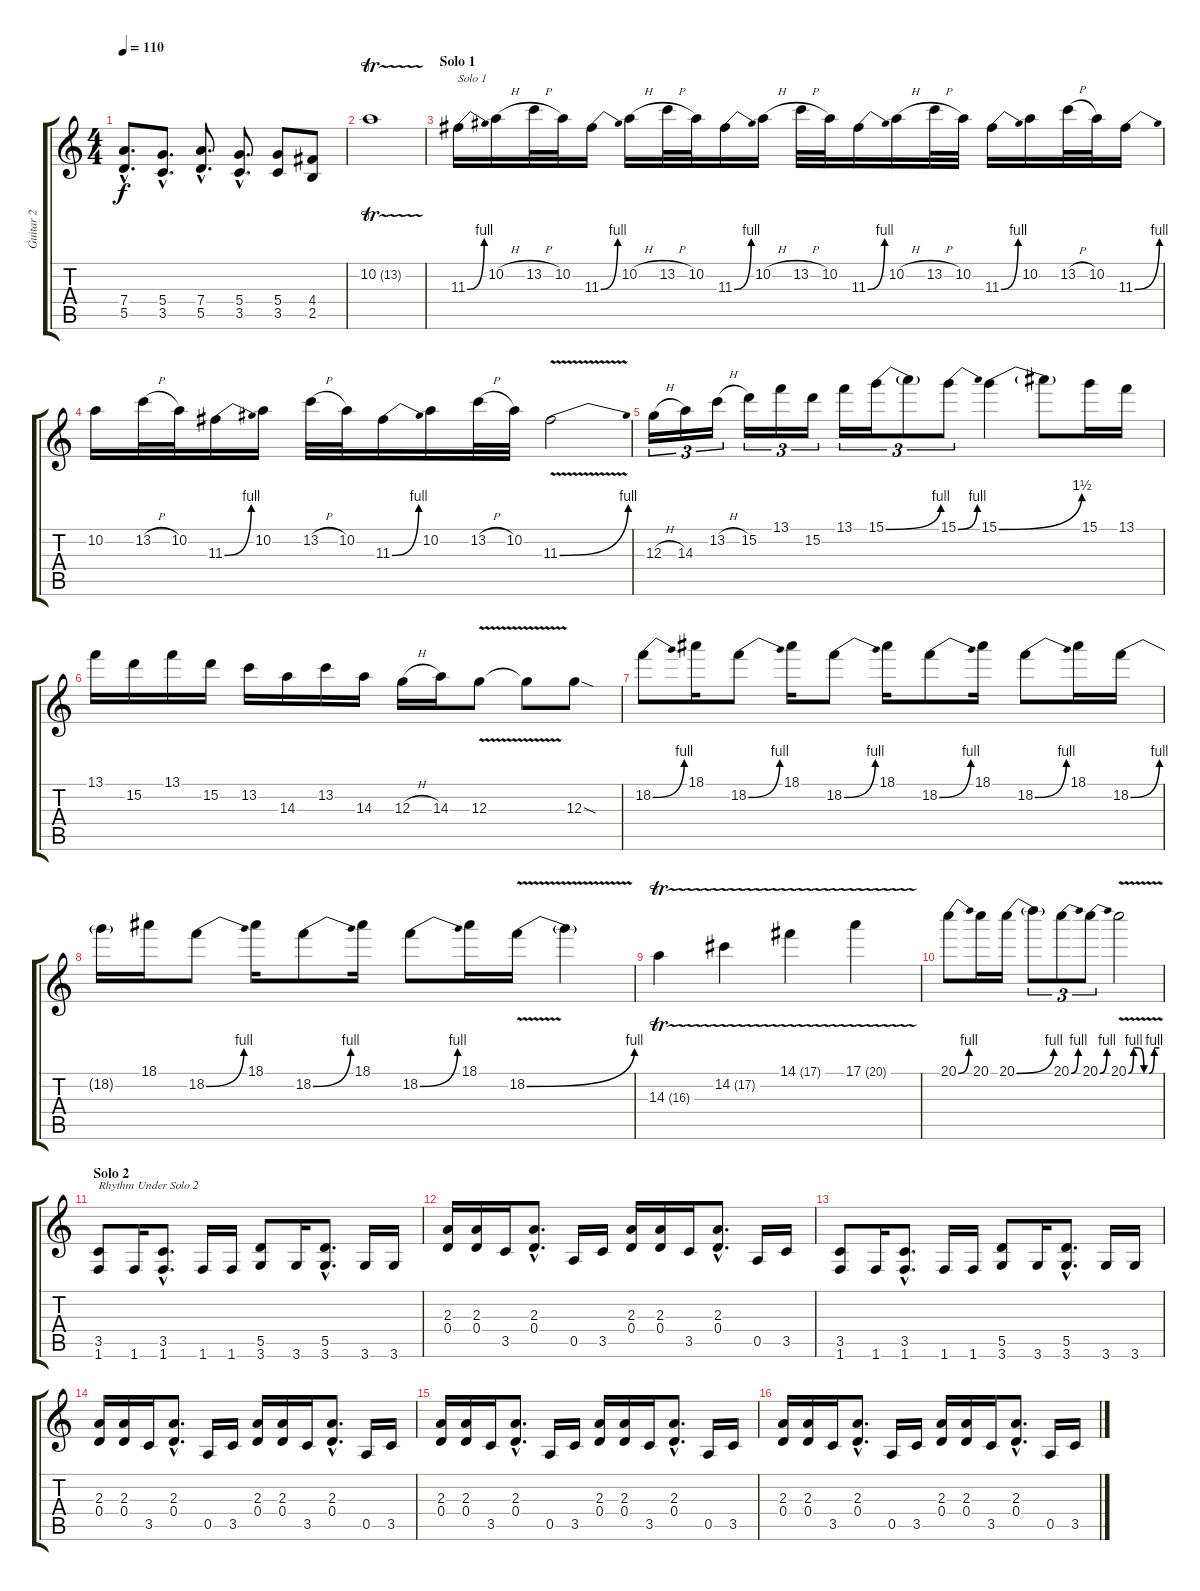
\track ("Guitar 2" "Guitar 2") {instrument overdrivenguitar}
\staff {score tabs}
\tuning (E4 B3 G3 D3 A2 E2) {hide}
\ts (4 4)
\tempo 110
\clef g2
\ks c
(7.4{hac} 5.5{hac}).8{d dy f} (5.4{hac} 3.5{hac}).8{d} (7.4{hac} 5.5{hac}).8{d} (5.4{hac} 3.5{hac}).8{d} (5.4 3.5).8 (4.4 2.5).8 |
10.2{tr (13 32)}.1 |
\section ("" "Solo 1")
11.3{be (bend 0 0 60 4)}.16{txt "Solo 1"} 10.2{h}.16 13.2{h}.32 10.2.32 11.3{be (bend 0 0 60 4)}.16 10.2{h}.16 13.2{h}.32 10.2.32 11.3{be (bend 0 0 60 4)}.16 10.2{h}.16 13.2{h}.32 10.2.32 11.3{be (bend 0 0 60 4)}.16 10.2{h}.16 13.2{h}.32 10.2.32 11.3{be (bend 0 0 60 4)}.16 10.2.16 13.2{h}.32 10.2.32 11.3{be (bend 0 0 60 4)}.16 |
10.2.16 13.2{h}.32 10.2.32 11.3{be (bend 0 0 60 4)}.16 10.2.16 13.2{h}.32 10.2.32 11.3{be (bend 0 0 60 4)}.16 10.2.16 13.2{h}.32 10.2.32 11.3{be (bend 0 0 60 4) v}.2 |
12.3{h}.16{tu (3 2)} 14.3.16{tu (3 2)} 13.2{h}.16{tu (3 2)} 15.2.16{tu (3 2)} 13.1.16{tu (3 2)} 15.2.16{tu (3 2)} 13.1.16{tu (3 2)} 15.1{be (bend 0 0 60 4)}.16{tu (3 2)} 15.1{t}.8{tu (3 2)} 15.1{be (bend 0 0 60 4)}.8{tu (3 2)} 15.1{be (bend 0 0 60 6)}.4 15.1{t}.8 15.1.16 13.1.16 |
13.1.16 15.2.16 13.1.16 15.2.16 13.2.16 14.3.16 13.2.16 14.3.16 12.3{h}.16 14.3.16 12.3{v}.8 12.3{t}.8 12.3{sod}.8 |
18.2{be (bend 0 0 60 4)}.8 18.1.16 18.2{be (bend 0 0 60 4)}.8 18.1.16 18.2{be (bend 0 0 60 4)}.8 18.1.16 18.2{be (bend 0 0 60 4)}.8 18.1.16 18.2{be (bend 0 0 60 4)}.8 18.1.16 18.2{be (bend 0 0 60 4)}.16 |
18.2{t}.16 18.1.16 18.2{be (bend 0 0 60 4)}.8 18.1.16 18.2{be (bend 0 0 60 4)}.8 18.1.16 18.2{be (bend 0 0 60 4)}.8 18.1.16 18.2{be (bend 0 0 60 4) v}.16 18.2{t}.4 |
14.3{tr (16 32)}.4 14.2{tr (17 32)}.4 14.1{tr (17 32)}.4 17.1{tr (20 32)}.4 |
20.1{be (bend 0 0 60 4)}.8 20.1.16 20.1{be (bend 0 0 60 4)}.16 20.1{t}.8{tu (3 2)} 20.1{be (bend 0 0 60 4)}.8{tu (3 2)} 20.1{be (bend 0 0 60 4)}.8{tu (3 2)} 20.1{be (custom 0 0 10 4 20 4 30 0 40 0 50 4 60 4) v}.2 |
\section ("" "Solo 2")
(3.5 1.6).8{txt "Rhythm Under Solo 2"} 1.6.16 (3.5{hac} 1.6{hac}).8{d} 1.6.16 1.6.16 (5.5 3.6).8 3.6.16 (5.5{hac} 3.6{hac}).8{d} 3.6.16 3.6.16 |
(2.3 0.4).16 (2.3 0.4).16 3.5.16 (2.3{hac} 0.4{hac}).8{d} 0.5.16 3.5.16 (2.3 0.4).16 (2.3 0.4).16 3.5.16 (2.3{hac} 0.4{hac}).8{d} 0.5.16 3.5.16 |
(3.5 1.6).8 1.6.16 (3.5{hac} 1.6{hac}).8{d} 1.6.16 1.6.16 (5.5 3.6).8 3.6.16 (5.5{hac} 3.6{hac}).8{d} 3.6.16 3.6.16 |
(2.3 0.4).16 (2.3 0.4).16 3.5.16 (2.3{hac} 0.4{hac}).8{d} 0.5.16 3.5.16 (2.3 0.4).16 (2.3 0.4).16 3.5.16 (2.3{hac} 0.4{hac}).8{d} 0.5.16 3.5.16 |
(2.3 0.4).16 (2.3 0.4).16 3.5.16 (2.3{hac} 0.4{hac}).8{d} 0.5.16 3.5.16 (2.3 0.4).16 (2.3 0.4).16 3.5.16 (2.3{hac} 0.4{hac}).8{d} 0.5.16 3.5.16 |
(2.3 0.4).16 (2.3 0.4).16 3.5.16 (2.3{hac} 0.4{hac}).8{d} 0.5.16 3.5.16 (2.3 0.4).16 (2.3 0.4).16 3.5.16 (2.3{hac} 0.4{hac}).8{d} 0.5.16 3.5.16
